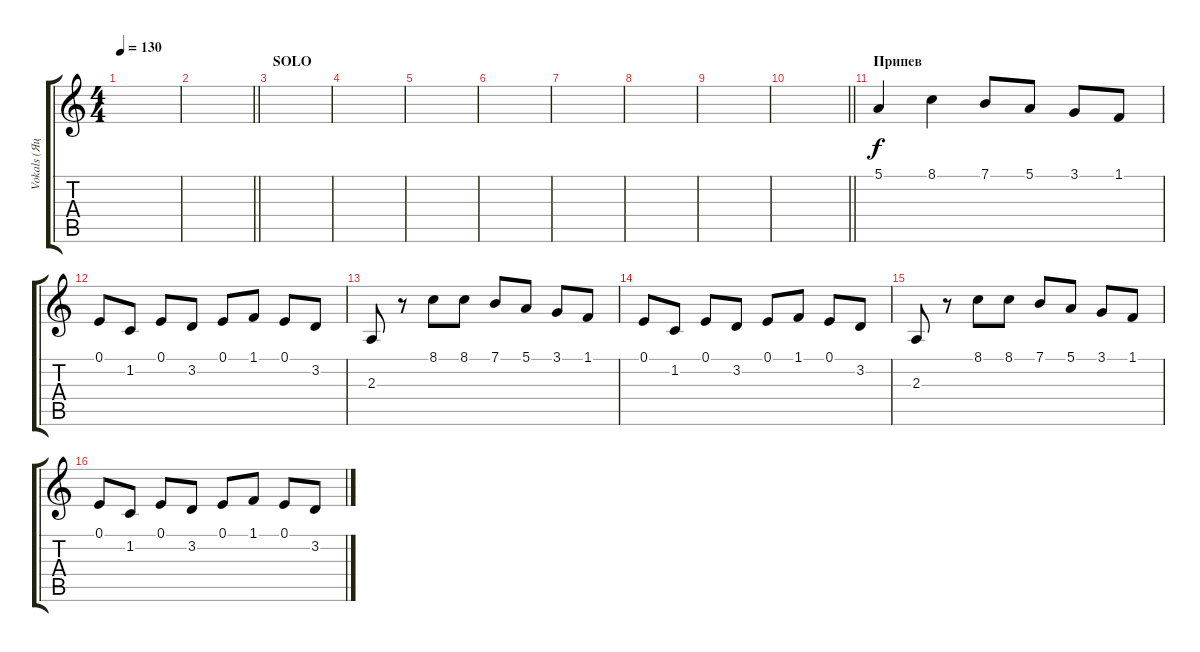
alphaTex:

\track ("Vokals (Яцына) " "Vokals (Яц") {instrument lead2sawtooth}
\staff {score tabs}
\tuning (E4 B3 G3 D3 A2 E2) {hide}
\ts (4 4)
\tempo 130
\clef g2
\ks c
|
\barLineRight lightlight
|
\section ("" "SOLO")
|
|
|
|
|
|
|
\barLineRight lightlight
|
\section ("" "Припев")
5.1.4 8.1.4 7.1.8 5.1.8 3.1.8 1.1.8 |
0.1.8 1.2.8 0.1.8 3.2.8 0.1.8 1.1.8 0.1.8 3.2.8 |
2.3.8 r.8 8.1.8 8.1.8 7.1.8 5.1.8 3.1.8 1.1.8 |
0.1.8 1.2.8 0.1.8 3.2.8 0.1.8 1.1.8 0.1.8 3.2.8 |
2.3.8 r.8 8.1.8 8.1.8 7.1.8 5.1.8 3.1.8 1.1.8 |
0.1.8 1.2.8 0.1.8 3.2.8 0.1.8 1.1.8 0.1.8 3.2.8
